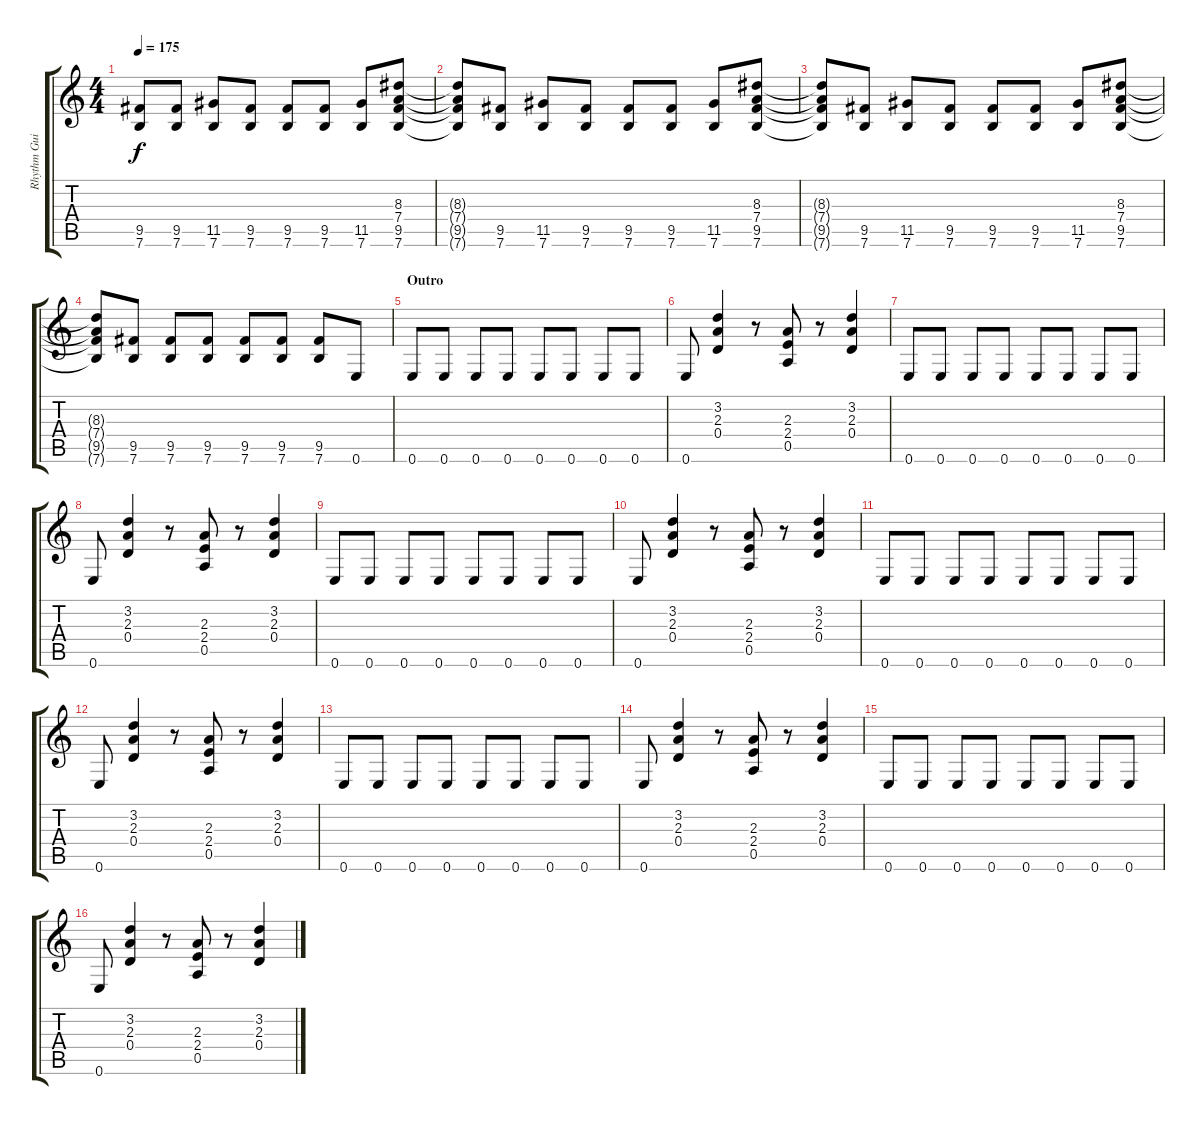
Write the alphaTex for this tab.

\track ("Rhythm Guitar 1" "Rhythm Gui") {instrument overdrivenguitar}
\staff {score tabs}
\tuning (E4 B3 G3 D3 A2 E2) {hide}
\ts (4 4)
\tempo 175
\clef g2
\ks c
(9.5 7.6).8{dy f} (9.5 7.6).8 (11.5 7.6).8 (9.5 7.6).8 (9.5 7.6).8 (9.5 7.6).8 (11.5 7.6).8 (8.3 7.4 9.5 7.6).8 |
(8.3{t} 7.4{t} 9.5{t} 7.6{t}).8 (9.5 7.6).8 (11.5 7.6).8 (9.5 7.6).8 (9.5 7.6).8 (9.5 7.6).8 (11.5 7.6).8 (8.3 7.4 9.5 7.6).8 |
(8.3{t} 7.4{t} 9.5{t} 7.6{t}).8 (9.5 7.6).8 (11.5 7.6).8 (9.5 7.6).8 (9.5 7.6).8 (9.5 7.6).8 (11.5 7.6).8 (8.3 7.4 9.5 7.6).8 |
(8.3{t} 7.4{t} 9.5{t} 7.6{t}).8 (9.5 7.6).8 (9.5 7.6).8 (9.5 7.6).8 (9.5 7.6).8 (9.5 7.6).8 (9.5 7.6).8 0.6.8 |
\section ("" "Outro")
0.6.8 0.6.8 0.6.8 0.6.8 0.6.8 0.6.8 0.6.8 0.6.8 |
0.6.8 (3.2 2.3 0.4).4 r.8 (2.3 2.4 0.5).8 r.8 (3.2 2.3 0.4).4 |
0.6.8 0.6.8 0.6.8 0.6.8 0.6.8 0.6.8 0.6.8 0.6.8 |
0.6.8 (3.2 2.3 0.4).4 r.8 (2.3 2.4 0.5).8 r.8 (3.2 2.3 0.4).4 |
0.6.8 0.6.8 0.6.8 0.6.8 0.6.8 0.6.8 0.6.8 0.6.8 |
0.6.8 (3.2 2.3 0.4).4 r.8 (2.3 2.4 0.5).8 r.8 (3.2 2.3 0.4).4 |
0.6.8 0.6.8 0.6.8 0.6.8 0.6.8 0.6.8 0.6.8 0.6.8 |
0.6.8 (3.2 2.3 0.4).4 r.8 (2.3 2.4 0.5).8 r.8 (3.2 2.3 0.4).4 |
0.6.8 0.6.8 0.6.8 0.6.8 0.6.8 0.6.8 0.6.8 0.6.8 |
0.6.8 (3.2 2.3 0.4).4 r.8 (2.3 2.4 0.5).8 r.8 (3.2 2.3 0.4).4 |
0.6.8 0.6.8 0.6.8 0.6.8 0.6.8 0.6.8 0.6.8 0.6.8 |
0.6.8 (3.2 2.3 0.4).4 r.8 (2.3 2.4 0.5).8 r.8 (3.2 2.3 0.4).4
